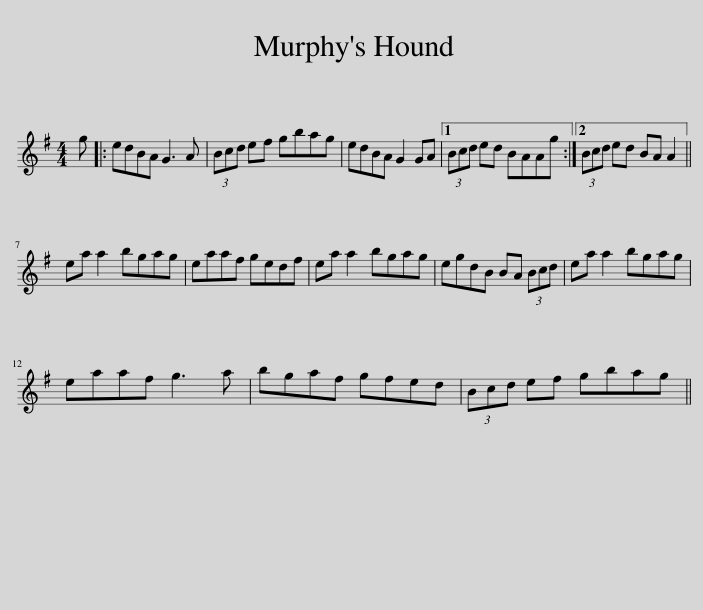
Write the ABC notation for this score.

X:1
L:1/8
M:4/4
I:linebreak $
K:G
V:1 treble
V:1
 g |: edBA G3 A | (3Bcd ef gbag | edBA G2 GA |1 (3Bcd ed BAAg :|2 %5
 (3Bcd ed BA A2 ||$ ea a2 bgag | eaaf gedf | ea a2 bgag | egdB BA (3Bcd | %10
 ea a2 bgag |$ eaaf g3 a | bgaf gfed | (3Bcd ef gbag || %14
